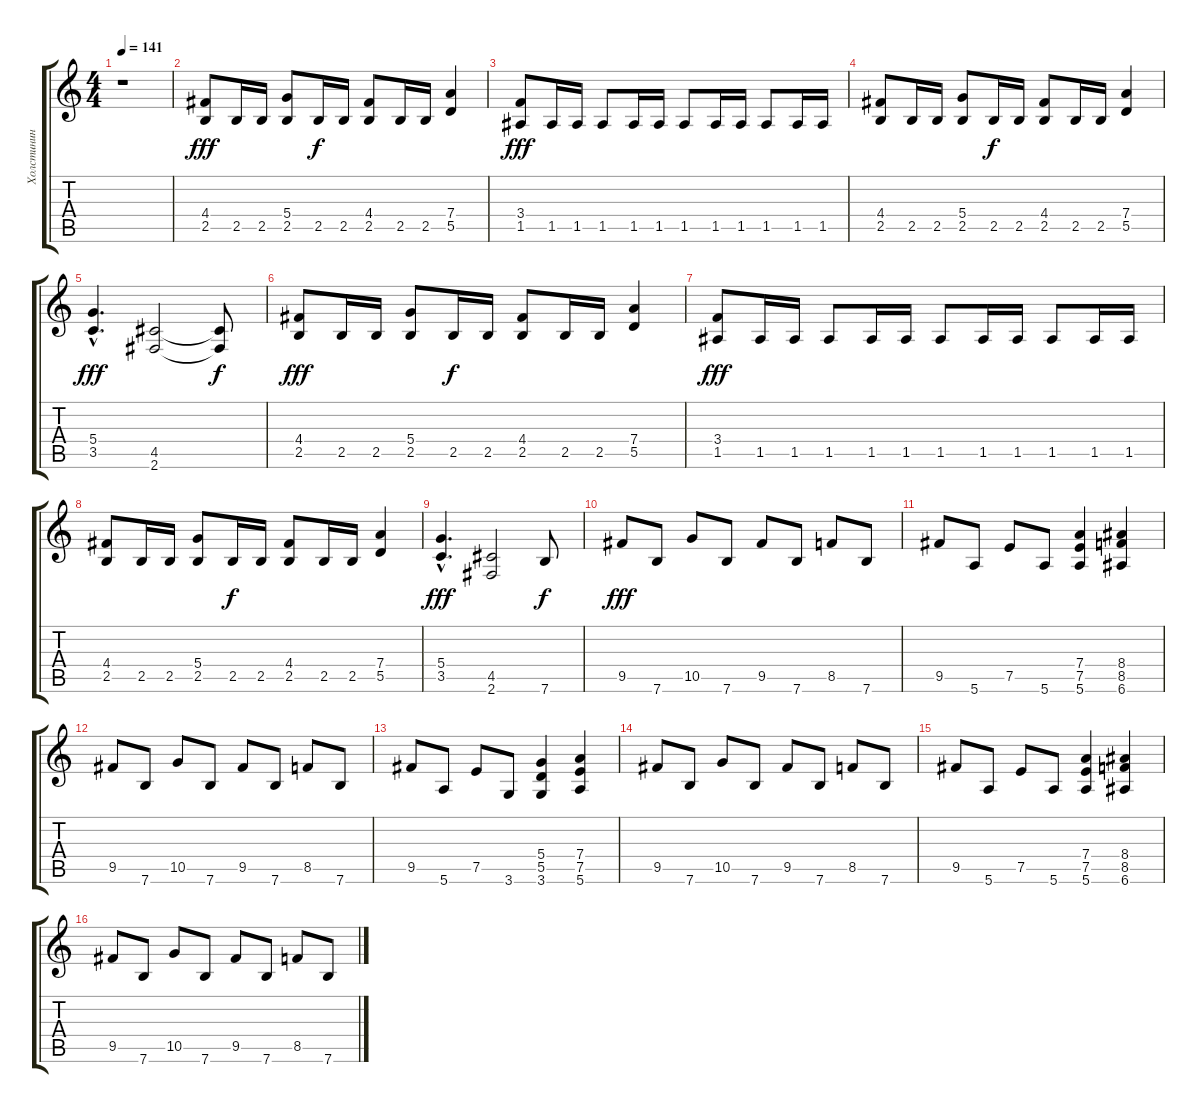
\track ("Холстинин" "Холстинин") {instrument overdrivenguitar}
\staff {score tabs}
\tuning (E4 B3 G3 D3 A2 E2) {hide}
\ts (4 4)
\tempo 141
\clef g2
\ks c
r.1{dy fff instrument overdrivenguitar} |
(4.4 2.5).8 2.5.16 2.5.16 (5.4 2.5).8 2.5.16{dy f} 2.5.16 (4.4 2.5).8 2.5.16 2.5.16 (7.4 5.5).4 |
(3.4 1.5).8{dy fff} 1.5.16 1.5.16 1.5.8 1.5.16 1.5.16 1.5.8 1.5.16 1.5.16 1.5.8 1.5.16 1.5.16 |
(4.4 2.5).8 2.5.16 2.5.16 (5.4 2.5).8 2.5.16{dy f} 2.5.16 (4.4 2.5).8 2.5.16 2.5.16 (7.4 5.5).4 |
(5.4{hac} 3.5{hac}).4{d dy fff} (4.5 2.6).2 (4.5{t} 2.6{t}).8{dy f} |
(4.4 2.5).8{dy fff} 2.5.16 2.5.16 (5.4 2.5).8 2.5.16{dy f} 2.5.16 (4.4 2.5).8 2.5.16 2.5.16 (7.4 5.5).4 |
(3.4 1.5).8{dy fff} 1.5.16 1.5.16 1.5.8 1.5.16 1.5.16 1.5.8 1.5.16 1.5.16 1.5.8 1.5.16 1.5.16 |
(4.4 2.5).8 2.5.16 2.5.16 (5.4 2.5).8 2.5.16{dy f} 2.5.16 (4.4 2.5).8 2.5.16 2.5.16 (7.4 5.5).4 |
(5.4{hac} 3.5{hac}).4{d dy fff} (4.5 2.6).2 7.6.8{dy f} |
9.5.8{dy fff} 7.6.8 10.5.8 7.6.8 9.5.8 7.6.8 8.5.8 7.6.8 |
9.5.8 5.6.8 7.5.8 5.6.8 (7.4 7.5 5.6).4 (8.4 8.5 6.6).4 |
9.5.8 7.6.8 10.5.8 7.6.8 9.5.8 7.6.8 8.5.8 7.6.8 |
9.5.8 5.6.8 7.5.8 3.6.8 (5.4 5.5 3.6).4 (7.4 7.5 5.6).4 |
9.5.8 7.6.8 10.5.8 7.6.8 9.5.8 7.6.8 8.5.8 7.6.8 |
9.5.8 5.6.8 7.5.8 5.6.8 (7.4 7.5 5.6).4 (8.4 8.5 6.6).4 |
9.5.8 7.6.8 10.5.8 7.6.8 9.5.8 7.6.8 8.5.8 7.6.8
